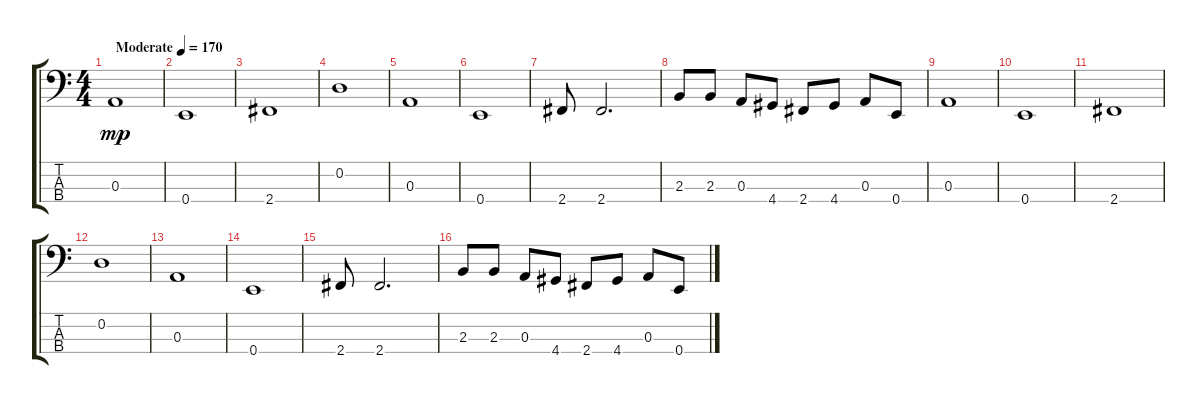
\track "" {instrument electricbassfinger}
\staff {score tabs}
\tuning (G2 D2 A1 E1) {hide}
\ts (4 4)
\tempo (170 "Moderate")
\clef f4
\ks c
0.3.1{dy mp instrument electricbassfinger} |
0.4.1 |
2.4.1 |
0.2.1 |
0.3.1 |
0.4.1 |
2.4.8 2.4.2{d} |
2.3.8 2.3.8 0.3.8 4.4.8 2.4.8 4.4.8 0.3.8 0.4.8 |
0.3.1 |
0.4.1 |
2.4.1 |
0.2.1 |
0.3.1 |
0.4.1 |
2.4.8 2.4.2{d} |
2.3.8 2.3.8 0.3.8 4.4.8 2.4.8 4.4.8 0.3.8 0.4.8
